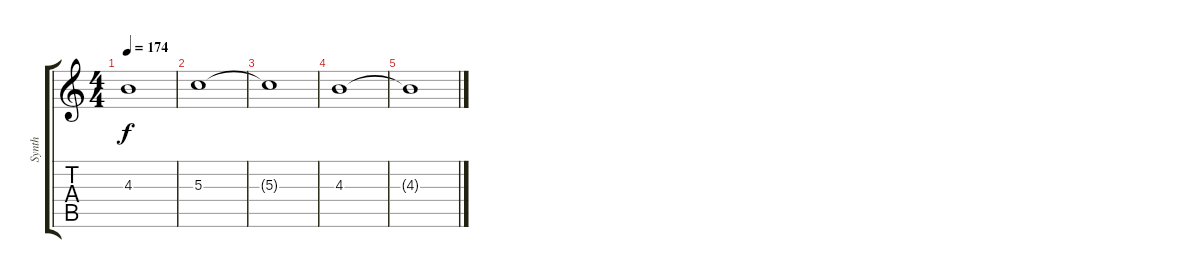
\track ("Synth" "Synth") {instrument synthstrings1}
\staff {score tabs}
\tuning (E5 B4 G4 D4 A3 E3) {hide}
\ts (4 4)
\tempo 174
\clef g2
\ks c
4.3{t}.1{dy f} |
5.3.1 |
5.3{t}.1 |
4.3.1 |
4.3{t}.1
